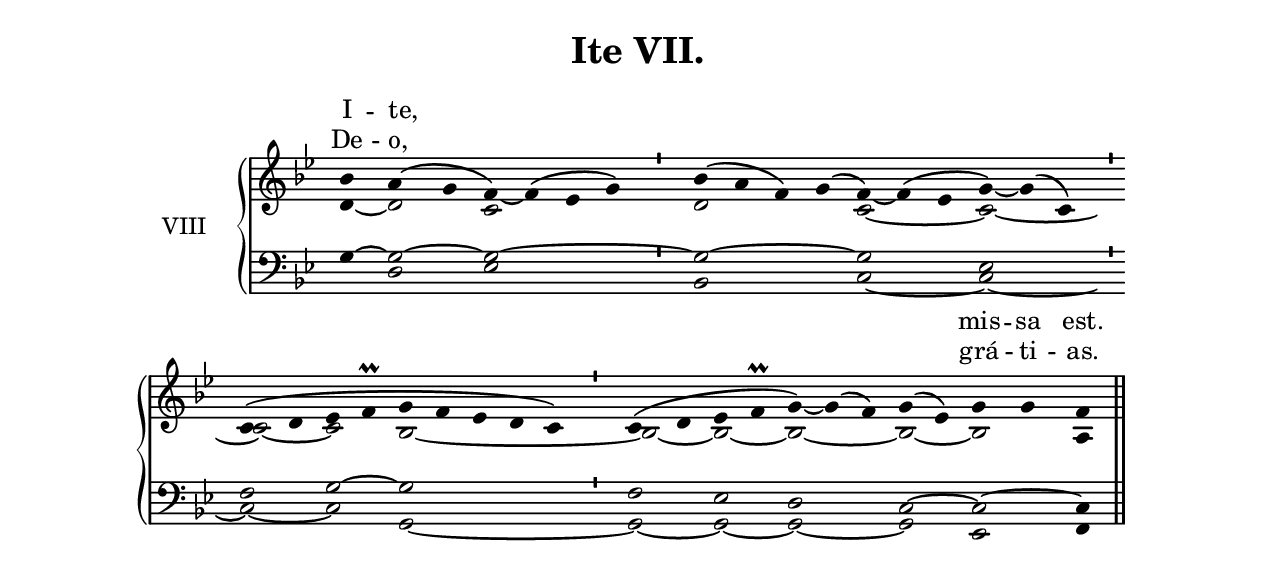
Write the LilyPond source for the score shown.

\version "2.18"
\include "gregorian.ly"
\include "noh2.ily"

%Page reference: page v.46
%(volume.page)

global = {
 \key f \mixolydian
 \cadenzaOn 
 \override Glissando #'thickness = #2.0
}

\header {
  title = \markup \center-column {"Ite VII." \vspace #1 }
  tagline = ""
  composer = ""
}

\paper {
 #(include-special-characters)
  oddHeaderMarkup = \markup \fill-line {
    \line {}
    \center-column {
      \on-the-fly #first-page     " "
      \on-the-fly #not-first-page ""
    }
    \line { \on-the-fly #print-page-number-check-first \fromproperty #'page:page-number-string }
  }
  evenHeaderMarkup = \markup \fill-line {
    \line { \on-the-fly #print-page-number-check-first \fromproperty #'page:page-number-string }
    \center-column { "" }
    \line {}
  }
}

chantTextA = \lyricmode {
I -- te, _ _ _ _ _ mis -- sa est. }
chantTextB = \lyricmode {
De -- o, _ _ _ _ _ grá -- ti -- as. }

chantMusic = {
\tieDown   bes'4 a'4 ( g'4 f'4) ~ f'4 ( ees'4 g'4) \divisioMinima
 bes'4 ( a'4 f'4) g'4 ( f'4) ~ f'4 ( ees'4 g'4) ~ g'4 ( c'4) \divisioMinima
 c'4 ( d'4 ees'4 f'\prall g'4 f'4 ees'4 d'4 c'4) \divisioMinima
 c'4 ( d'4 ees'4 f'\prall g'4) ~ g'4 ( f'4) g'4 ( ees'4) g'4 g'4 f'4 \finalis

}

altoMusic = {
d'4 ~ d'2 c'2*4/2 \divisioMinima
d'2*4/2 c'2*3/2 ~ c'2*3/2 ~ \divisioMinima
c'2 ~ c'2 bes2*5/2 ~ \divisioMinima
bes2 ~ bes2 ~ bes2*3/2 ~ bes2 ~ bes2 a4 \finalis
}

tenorMusic = {
g4 ~ g2 ~ g2*4/2 ~ \divisioMinima
g2*4/2 ~ g2*3/2 ees2*3/2 \divisioMinima
f2 g2 ~ g2*5/2 \divisioMinima
f2 ees2 d2*3/2 c2 ~ c2 ~ c4 \finalis
}

bassMusic = {
r4 d2 ees2*4/2 \divisioMinima
bes,2*4/2 c2*3/2 ~ c2*3/2 ~ \divisioMinima
c2 ~ c2 g,2*5/2 ~ \divisioMinima
g,2 ~ g,2 ~ g,2*3/2 ~ g,2 ees,2 f,4 \finalis
}

voiceLines = {
\voiceLineStyle


}

\score{
  <<
    \new GrandStaff <<
      \set GrandStaff.autoBeaming = ##f
      \set GrandStaff.instrumentName = \markup \center-column {
        "VIII"
      }
      \new Staff = up <<
        \new Voice = "chant" {
          \voiceOne \global \chantMusic
        }
        \new Voice {
          \voiceTwo \global \altoMusic
        }
      >>

      \new Staff = down <<
        \clef bass
        \new Voice {
          \voiceOne \global \tenorMusic
        }
        \new Voice {
          \voiceTwo \global \bassMusic
        }
	\new Voice {
        \voiceThree \global \voiceLines
        }
      >>
    >>
    \new Lyrics \lyricsto chant {
      \chantTextA
    }
    \new Lyrics \lyricsto chant {
      \chantTextB
    }
  >>
  \layout{
  }
  \midi{
    \tempo 4 = 125
  }
}
